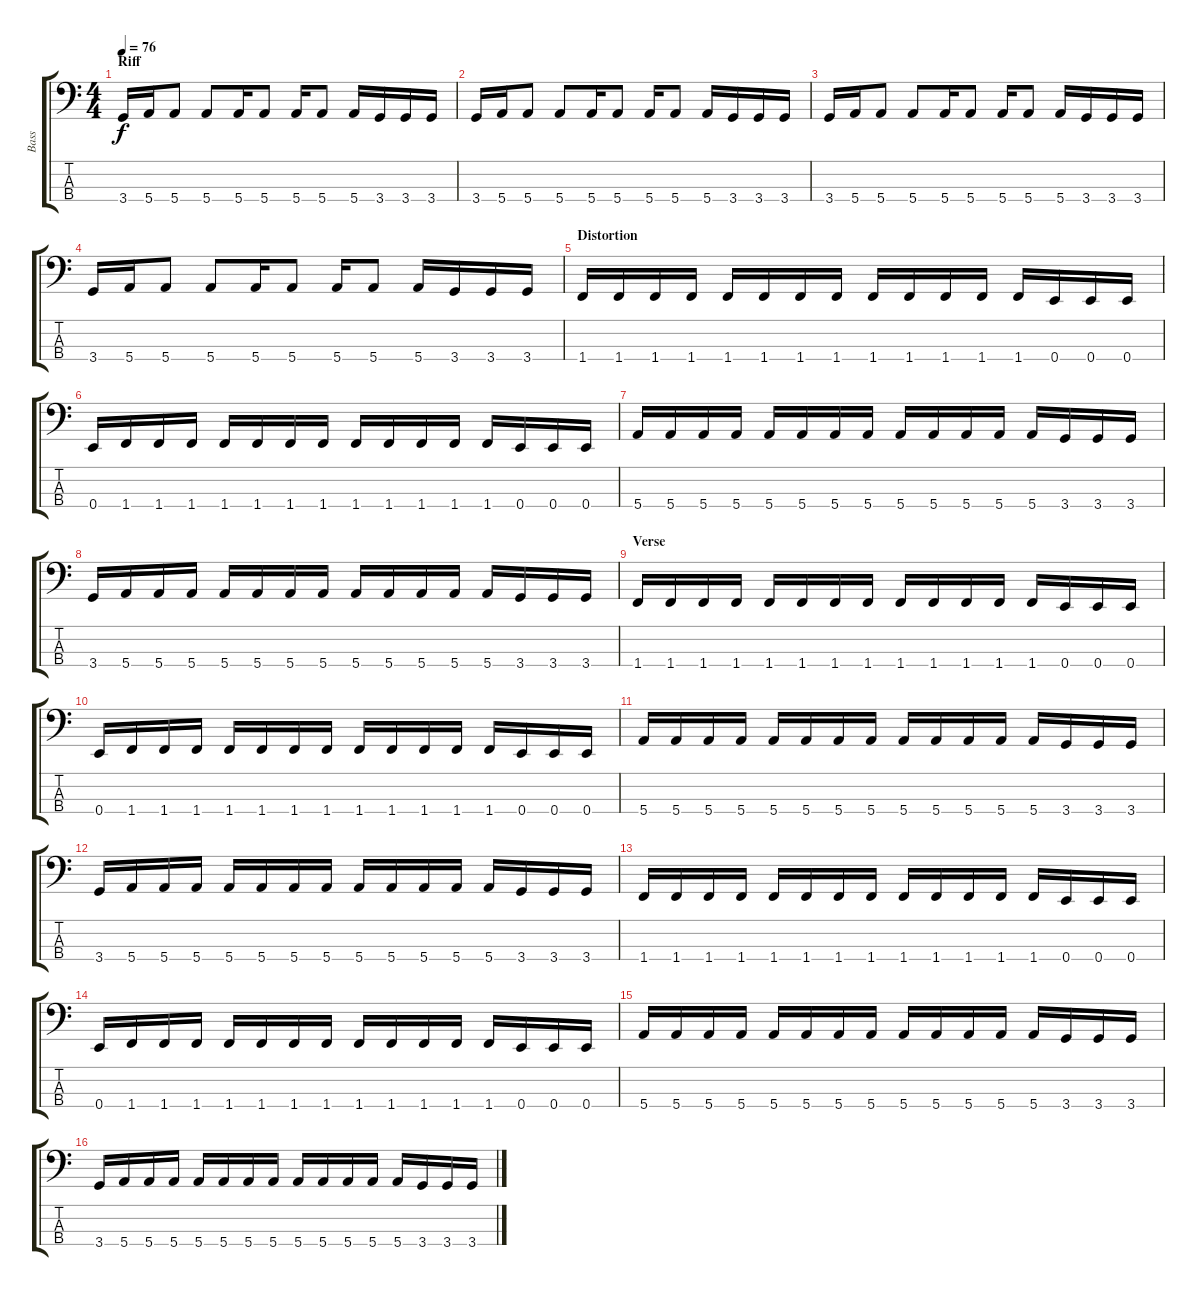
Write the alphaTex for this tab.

\track ("Bass" "Bass") {instrument electricbassfinger}
\staff {score tabs}
\tuning (G2 D2 A1 E1) {hide}
\ts (4 4)
\section ("" "Riff")
\tempo 76
\clef f4
\ks c
3.4.16{dy f instrument electricbassfinger} 5.4.16 5.4.8 5.4.8 5.4.16 5.4.8 5.4.16 5.4.8 5.4.16 3.4.16 3.4.16 3.4.16 |
3.4.16 5.4.16 5.4.8 5.4.8 5.4.16 5.4.8 5.4.16 5.4.8 5.4.16 3.4.16 3.4.16 3.4.16 |
3.4.16 5.4.16 5.4.8 5.4.8 5.4.16 5.4.8 5.4.16 5.4.8 5.4.16 3.4.16 3.4.16 3.4.16 |
3.4.16 5.4.16 5.4.8 5.4.8 5.4.16 5.4.8 5.4.16 5.4.8 5.4.16 3.4.16 3.4.16 3.4.16 |
\section ("" "Distortion")
1.4.16 1.4.16 1.4.16 1.4.16 1.4.16 1.4.16 1.4.16 1.4.16 1.4.16 1.4.16 1.4.16 1.4.16 1.4.16 0.4.16 0.4.16 0.4.16 |
0.4.16 1.4.16 1.4.16 1.4.16 1.4.16 1.4.16 1.4.16 1.4.16 1.4.16 1.4.16 1.4.16 1.4.16 1.4.16 0.4.16 0.4.16 0.4.16 |
5.4.16 5.4.16 5.4.16 5.4.16 5.4.16 5.4.16 5.4.16 5.4.16 5.4.16 5.4.16 5.4.16 5.4.16 5.4.16 3.4.16 3.4.16 3.4.16 |
3.4.16 5.4.16 5.4.16 5.4.16 5.4.16 5.4.16 5.4.16 5.4.16 5.4.16 5.4.16 5.4.16 5.4.16 5.4.16 3.4.16 3.4.16 3.4.16 |
\section ("" "Verse")
1.4.16 1.4.16 1.4.16 1.4.16 1.4.16 1.4.16 1.4.16 1.4.16 1.4.16 1.4.16 1.4.16 1.4.16 1.4.16 0.4.16 0.4.16 0.4.16 |
0.4.16 1.4.16 1.4.16 1.4.16 1.4.16 1.4.16 1.4.16 1.4.16 1.4.16 1.4.16 1.4.16 1.4.16 1.4.16 0.4.16 0.4.16 0.4.16 |
5.4.16 5.4.16 5.4.16 5.4.16 5.4.16 5.4.16 5.4.16 5.4.16 5.4.16 5.4.16 5.4.16 5.4.16 5.4.16 3.4.16 3.4.16 3.4.16 |
3.4.16 5.4.16 5.4.16 5.4.16 5.4.16 5.4.16 5.4.16 5.4.16 5.4.16 5.4.16 5.4.16 5.4.16 5.4.16 3.4.16 3.4.16 3.4.16 |
1.4.16 1.4.16 1.4.16 1.4.16 1.4.16 1.4.16 1.4.16 1.4.16 1.4.16 1.4.16 1.4.16 1.4.16 1.4.16 0.4.16 0.4.16 0.4.16 |
0.4.16 1.4.16 1.4.16 1.4.16 1.4.16 1.4.16 1.4.16 1.4.16 1.4.16 1.4.16 1.4.16 1.4.16 1.4.16 0.4.16 0.4.16 0.4.16 |
5.4.16 5.4.16 5.4.16 5.4.16 5.4.16 5.4.16 5.4.16 5.4.16 5.4.16 5.4.16 5.4.16 5.4.16 5.4.16 3.4.16 3.4.16 3.4.16 |
3.4.16 5.4.16 5.4.16 5.4.16 5.4.16 5.4.16 5.4.16 5.4.16 5.4.16 5.4.16 5.4.16 5.4.16 5.4.16 3.4.16 3.4.16 3.4.16
